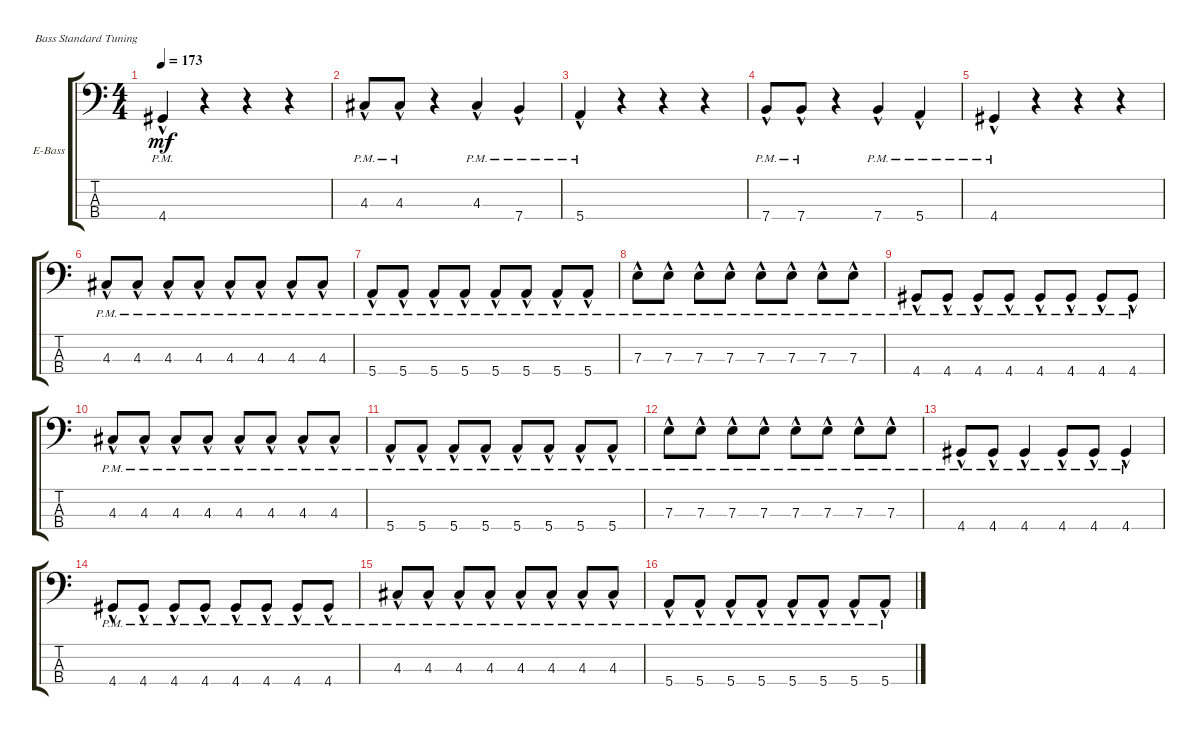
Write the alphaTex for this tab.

\defaultSystemsLayout 4
\bracketExtendMode groupsimilarinstruments
\firstSystemTrackNameOrientation horizontal
\otherSystemsTrackNameOrientation horizontal
\track ("Electric Bass" "E-Bass") {mute instrument electricbassfinger}
\staff {score tabs}
\tuning (G2 D2 A1 E1)
\ts (4 4)
\tempo 173
\clef f4
\ks c
4.4{hac pm}.4{dy mf} r.4 r.4 r.4 |
4.3{hac pm}.8 4.3{hac pm}.8 r.4 4.3{hac pm}.4 7.4{hac pm}.4 |
5.4{hac pm}.4 r.4 r.4 r.4 |
7.4{hac pm}.8 7.4{hac pm}.8 r.4 7.4{hac pm}.4 5.4{hac pm}.4 |
4.4{hac pm}.4 r.4 r.4 r.4 |
4.3{hac pm}.8 4.3{hac pm}.8 4.3{hac pm}.8 4.3{hac pm}.8 4.3{hac pm}.8 4.3{hac pm}.8 4.3{hac pm}.8 4.3{hac pm}.8 |
5.4{hac pm}.8 5.4{hac pm}.8 5.4{hac pm}.8 5.4{hac pm}.8 5.4{hac pm}.8 5.4{hac pm}.8 5.4{hac pm}.8 5.4{hac pm}.8 |
7.3{hac pm}.8 7.3{hac pm}.8 7.3{hac pm}.8 7.3{hac pm}.8 7.3{hac pm}.8 7.3{hac pm}.8 7.3{hac pm}.8 7.3{hac pm}.8 |
4.4{hac pm}.8 4.4{hac pm}.8 4.4{hac pm}.8 4.4{hac pm}.8 4.4{hac pm}.8 4.4{hac pm}.8 4.4{hac pm}.8 4.4{hac pm}.8 |
4.3{hac pm}.8 4.3{hac pm}.8 4.3{hac pm}.8 4.3{hac pm}.8 4.3{hac pm}.8 4.3{hac pm}.8 4.3{hac pm}.8 4.3{hac pm}.8 |
5.4{hac pm}.8 5.4{hac pm}.8 5.4{hac pm}.8 5.4{hac pm}.8 5.4{hac pm}.8 5.4{hac pm}.8 5.4{hac pm}.8 5.4{hac pm}.8 |
7.3{hac pm}.8 7.3{hac pm}.8 7.3{hac pm}.8 7.3{hac pm}.8 7.3{hac pm}.8 7.3{hac pm}.8 7.3{hac pm}.8 7.3{hac pm}.8 |
4.4{hac pm}.8 4.4{hac pm}.8 4.4{hac pm}.4 4.4{hac pm}.8 4.4{hac pm}.8 4.4{hac pm}.4 |
4.4{hac pm}.8 4.4{hac pm}.8 4.4{hac pm}.8 4.4{hac pm}.8 4.4{hac pm}.8 4.4{hac pm}.8 4.4{hac pm}.8 4.4{hac pm}.8 |
4.3{hac pm}.8 4.3{hac pm}.8 4.3{hac pm}.8 4.3{hac pm}.8 4.3{hac pm}.8 4.3{hac pm}.8 4.3{hac pm}.8 4.3{hac pm}.8 |
5.4{hac pm}.8 5.4{hac pm}.8 5.4{hac pm}.8 5.4{hac pm}.8 5.4{hac pm}.8 5.4{hac pm}.8 5.4{hac pm}.8 5.4{hac pm}.8
